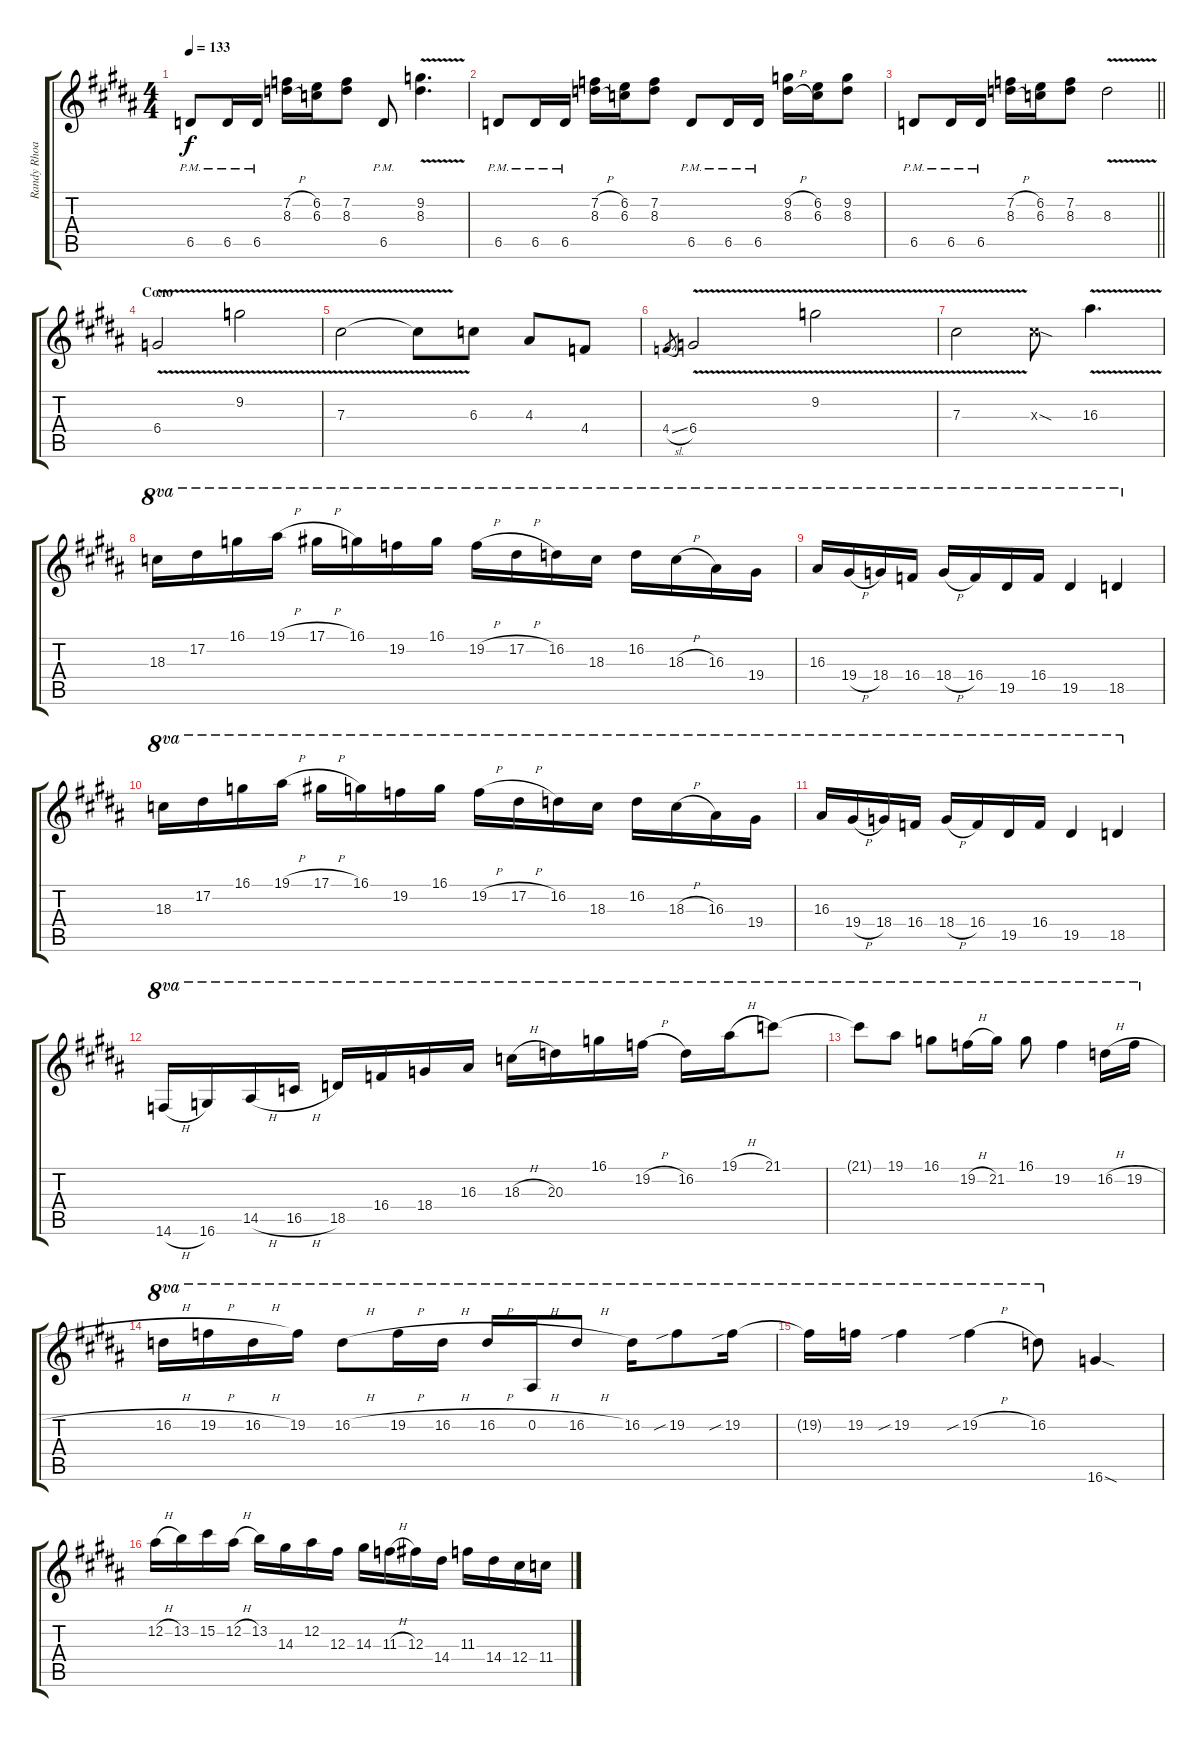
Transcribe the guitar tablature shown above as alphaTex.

\track ("Randy Rhoads" "Randy Rhoa") {instrument distortionguitar}
\staff {score tabs}
\tuning (Eb4 Bb3 Gb3 Db3 Ab2 Eb2) {hide}
\ts (4 4)
\tempo 133
\clef g2
\ks b
6.5{pm}.8{dy f} 6.5{pm}.16 6.5{pm}.16 (7.2{h} 8.3{h}).16 (6.2 6.3).16 (7.2 8.3).8 6.5{pm}.8 (9.2{v} 8.3{v}).4{d} |
6.5{pm}.8 6.5{pm}.16 6.5{pm}.16 (7.2{h} 8.3{h}).16 (6.2 6.3).16 (7.2 8.3).8 6.5{pm}.8 6.5{pm}.16 6.5{pm}.16 (9.2{h} 8.3{h}).16 (6.2 6.3).16 (9.2 8.3).8 |
\barLineRight lightlight
6.5{pm}.8 6.5{pm}.16 6.5{pm}.16 (7.2{h} 8.3{h}).16 (6.2 6.3).16 (7.2 8.3).8 8.3{v}.2 |
\section ("" "Соло")
6.4{v}.2 9.2{v}.2 |
7.3{v}.2 7.3{t}.8 6.3.8 4.3.8 4.4.8 |
4.4{sl}.8{gr} 6.4{v}.2 9.2{v}.2 |
7.3{v}.2 7.3{sod x}.8 16.3{v}.4{d} |
18.3.16{ot 8va} 17.2.16{ot 8va} 16.1.16{ot 8va} 19.1{h}.16{ot 8va} 17.1{h}.16{ot 8va} 16.1.16{ot 8va} 19.2.16{ot 8va} 16.1.16{ot 8va} 19.2{h}.16{ot 8va} 17.2{h}.16{ot 8va} 16.2.16{ot 8va} 18.3.16{ot 8va} 16.2.16{ot 8va} 18.3{h}.16{ot 8va} 16.3.16{ot 8va} 19.4.16{ot 8va} |
16.3.16{ot 8va} 19.4{h}.16{ot 8va} 18.4.16{ot 8va} 16.4.16{ot 8va} 18.4{h}.16{ot 8va} 16.4.16{ot 8va} 19.5.16{ot 8va} 16.4.16{ot 8va} 19.5.4{ot 8va} 18.5.4{ot 8va} |
18.3.16{ot 8va} 17.2.16{ot 8va} 16.1.16{ot 8va} 19.1{h}.16{ot 8va} 17.1{h}.16{ot 8va} 16.1.16{ot 8va} 19.2.16{ot 8va} 16.1.16{ot 8va} 19.2{h}.16{ot 8va} 17.2{h}.16{ot 8va} 16.2.16{ot 8va} 18.3.16{ot 8va} 16.2.16{ot 8va} 18.3{h}.16{ot 8va} 16.3.16{ot 8va} 19.4.16{ot 8va} |
16.3.16{ot 8va} 19.4{h}.16{ot 8va} 18.4.16{ot 8va} 16.4.16{ot 8va} 18.4{h}.16{ot 8va} 16.4.16{ot 8va} 19.5.16{ot 8va} 16.4.16{ot 8va} 19.5.4{ot 8va} 18.5.4{ot 8va} |
14.6{h}.16{ot 8va balance 10} 16.6.16{ot 8va} 14.5{h}.16{ot 8va} 16.5{h}.16{ot 8va} 18.5.16{ot 8va} 16.4.16{ot 8va} 18.4.16{ot 8va} 16.3.16{ot 8va} 18.3{h}.16{ot 8va} 20.3.16{ot 8va} 16.1.16{ot 8va} 19.2{h}.16{ot 8va} 16.2.16{ot 8va} 19.1{h}.16{ot 8va} 21.1.8{ot 8va} |
21.1{t}.8{ot 8va} 19.1.8{ot 8va} 16.1.8{ot 8va} 19.2{h}.16{ot 8va} 21.2.16{ot 8va} 16.1.8{ot 8va} 19.2.4{ot 8va} 16.2{h}.16{ot 8va} 19.2{h}.16{ot 8va} |
16.2{h}.16{ot 8va} 19.2{h}.16{ot 8va} 16.2{h}.16{ot 8va} 19.2.16{ot 8va} 16.2{h}.8{ot 8va} 19.2{h}.16{ot 8va} 16.2{h}.16{ot 8va} 16.2{h}.16{ot 8va} 0.2{h}.16{ot 8va} 16.2{h}.8{ot 8va} 16.2.16{ot 8va} 19.2{sib}.8{ot 8va} 19.2{sib}.16{ot 8va} |
19.2{t}.16{ot 8va} 19.2.16{ot 8va} 19.2{sib}.4{ot 8va} 19.2{sib h}.4{ot 8va} 16.2.8{ot 8va} 16.6{sod}.4 |
12.2{h}.16 13.2.16 15.2.16 12.2{h}.16 13.2.16 14.3.16 12.2.16 12.3.16 14.3.16 11.3{h}.16 12.3.16 14.4.16 11.3.16 14.4.16 12.4.16 11.4.16
